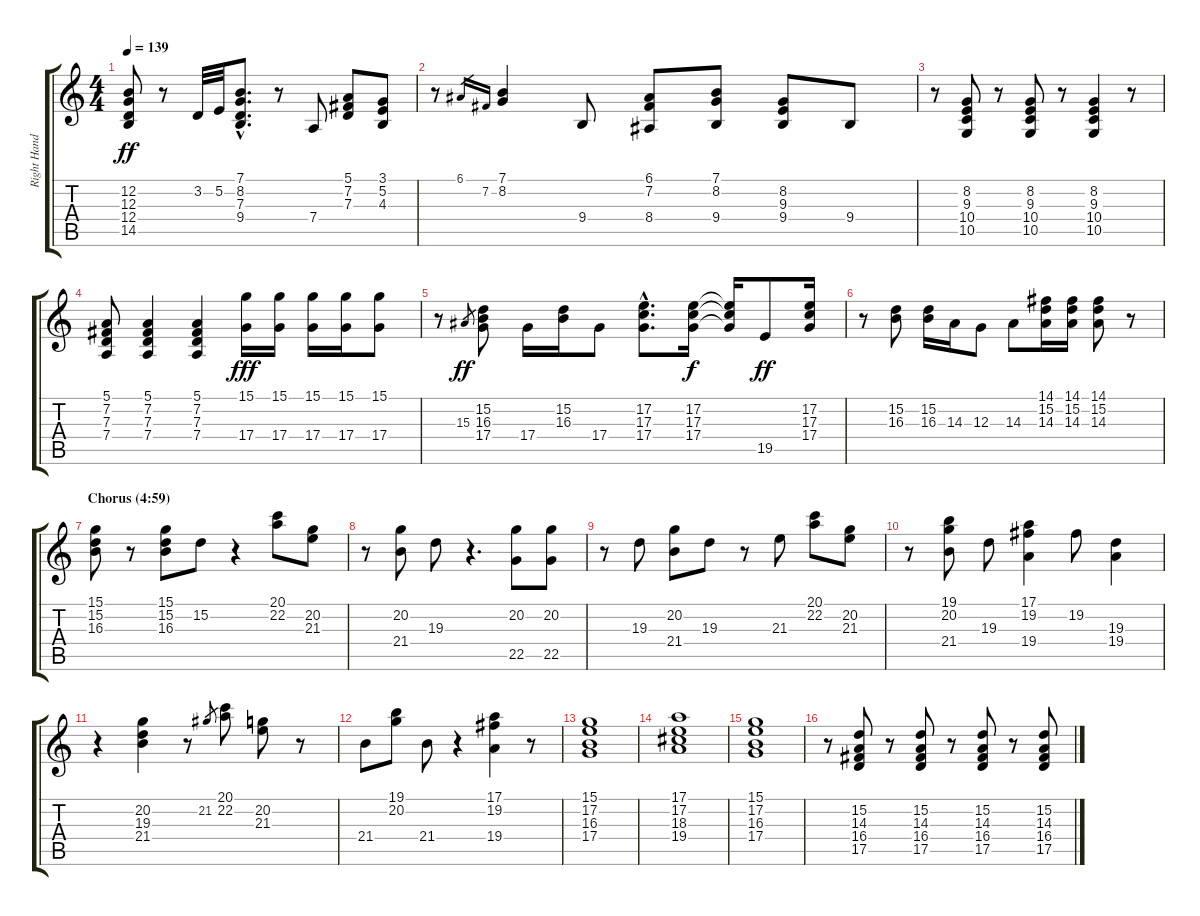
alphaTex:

\track ("Right Hand" "Right Hand") {instrument brightacousticpiano}
\staff {score tabs}
\tuning (E4 B3 G3 D3 A2 E2) {hide}
\ts (4 4)
\tempo 139
\clef g2
\ks c
(12.2 12.3 12.4 14.5).8{dy ff} r.8 3.2.32 5.2.32 (7.1{hac} 8.2{hac} 7.3{hac} 9.4{hac}).8{d} r.8 7.4.8 (5.1 7.2 7.3).8 (3.1 5.2 4.3).8 |
r.8 6.1.16{gr} 7.2.16{gr} (7.1 8.2).4 9.4.8 (6.1 7.2 8.4).8 (7.1 8.2 9.4).8 (8.2 9.3 9.4).8 9.4.8 |
r.8 (8.2 9.3 10.4 10.5).8 r.8 (8.2 9.3 10.4 10.5).8 r.8 (8.2 9.3 10.4 10.5).4 r.8 |
(5.1 7.2 7.3 7.4).8 (5.1 7.2 7.3 7.4).4 (5.1 7.2 7.3 7.4).4 (15.1 17.4).16{dy fff} (15.1 17.4).16 (15.1 17.4).16 (15.1 17.4).16 (15.1 17.4).8 |
r.8 15.3.8{gr dy ff} (15.2 16.3 17.4).8 17.4.16 (15.2 16.3).16 17.4.8 (17.2{hac} 17.3{hac} 17.4{hac}).8{d} (17.2 17.3 17.4).16{dy f} (17.2{t} 17.3{t} 17.4{t}).16 19.5.8{dy ff} (17.2 17.3 17.4).16 |
r.8 (15.2 16.3).8 (15.2 16.3).16 14.3.16 12.3.8 14.3.8 (14.1 15.2 14.3).16 (14.1 15.2 14.3).16 (14.1 15.2 14.3).8 r.8 |
\section ("" "Chorus (4:59)")
(15.1 15.2 16.3).8 r.8 (15.1 15.2 16.3).8 15.2.8 r.4 (20.1 22.2).8 (20.2 21.3).8 |
r.8 (20.2 21.4).8 19.3.8 r.4{d} (20.2 22.5).8 (20.2 22.5).8 |
r.8 19.3.8 (20.2 21.4).8 19.3.8 r.8 21.3.8 (20.1 22.2).8 (20.2 21.3).8 |
r.8 (19.1 20.2 21.4).8 19.3.8 (17.1 19.2 19.4).4 19.2.8 (19.3 19.4).4 |
r.4 (20.2 19.3 21.4).4 r.8 21.2.8{gr} (20.1 22.2).8 (20.2 21.3).8 r.8 |
21.4.8 (19.1 20.2).8 21.4.8 r.4 (17.1 19.2 19.4).4 r.8 |
(15.1 17.2 16.3 17.4).1 |
(17.1 17.2 18.3 19.4).1 |
(15.1 17.2 16.3 17.4).1 |
r.8 (15.2 14.3 16.4 17.5).8 r.8 (15.2 14.3 16.4 17.5).8 r.8 (15.2 14.3 16.4 17.5).8 r.8 (15.2 14.3 16.4 17.5).8
